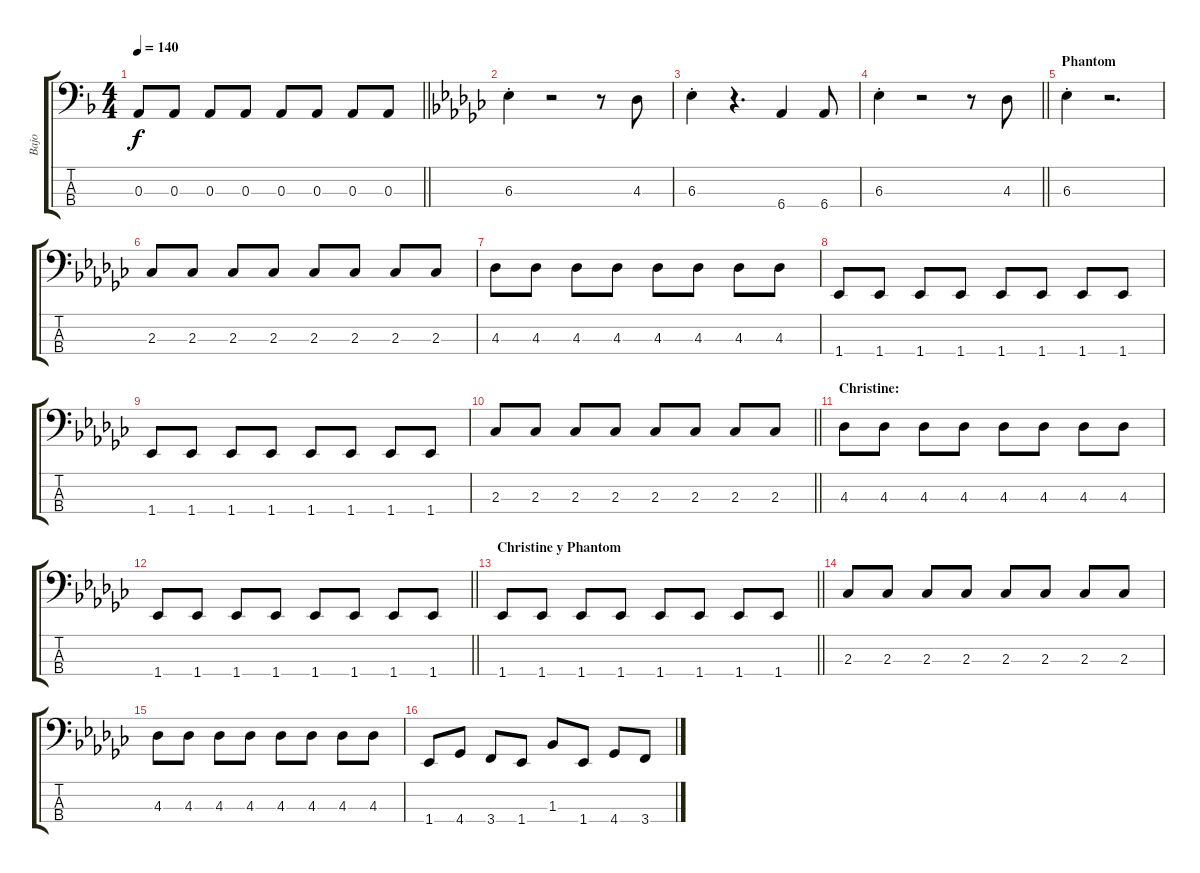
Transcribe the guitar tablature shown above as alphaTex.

\track ("Bajo" "Bajo") {instrument electricbassfinger}
\staff {score tabs}
\tuning (G2 D2 A1 D1) {hide}
\ts (4 4)
\tempo 140
\clef f4
\barLineRight lightlight
\ks dminor
0.3.8{dy f} 0.3.8 0.3.8 0.3.8 0.3.8 0.3.8 0.3.8 0.3.8 |
\ks ebminor
6.3{st}.4 r.2 r.8 4.3.8 |
6.3{st}.4 r.4{d} 6.4.4 6.4.8 |
\barLineRight lightlight
6.3{st}.4 r.2 r.8 4.3.8 |
\section ("" "Phantom")
6.3{st}.4 r.2{d} |
2.3.8 2.3.8 2.3.8 2.3.8 2.3.8 2.3.8 2.3.8 2.3.8 |
4.3.8 4.3.8 4.3.8 4.3.8 4.3.8 4.3.8 4.3.8 4.3.8 |
1.4.8 1.4.8 1.4.8 1.4.8 1.4.8 1.4.8 1.4.8 1.4.8 |
1.4.8 1.4.8 1.4.8 1.4.8 1.4.8 1.4.8 1.4.8 1.4.8 |
\barLineRight lightlight
2.3.8 2.3.8 2.3.8 2.3.8 2.3.8 2.3.8 2.3.8 2.3.8 |
\section ("" "Christine:")
4.3.8 4.3.8 4.3.8 4.3.8 4.3.8 4.3.8 4.3.8 4.3.8 |
\barLineRight lightlight
1.4.8 1.4.8 1.4.8 1.4.8 1.4.8 1.4.8 1.4.8 1.4.8 |
\section ("" "Christine y Phantom")
\barLineRight lightlight
1.4.8 1.4.8 1.4.8 1.4.8 1.4.8 1.4.8 1.4.8 1.4.8 |
2.3.8 2.3.8 2.3.8 2.3.8 2.3.8 2.3.8 2.3.8 2.3.8 |
4.3.8 4.3.8 4.3.8 4.3.8 4.3.8 4.3.8 4.3.8 4.3.8 |
1.4.8 4.4.8 3.4.8 1.4.8 1.3.8 1.4.8 4.4.8 3.4.8
